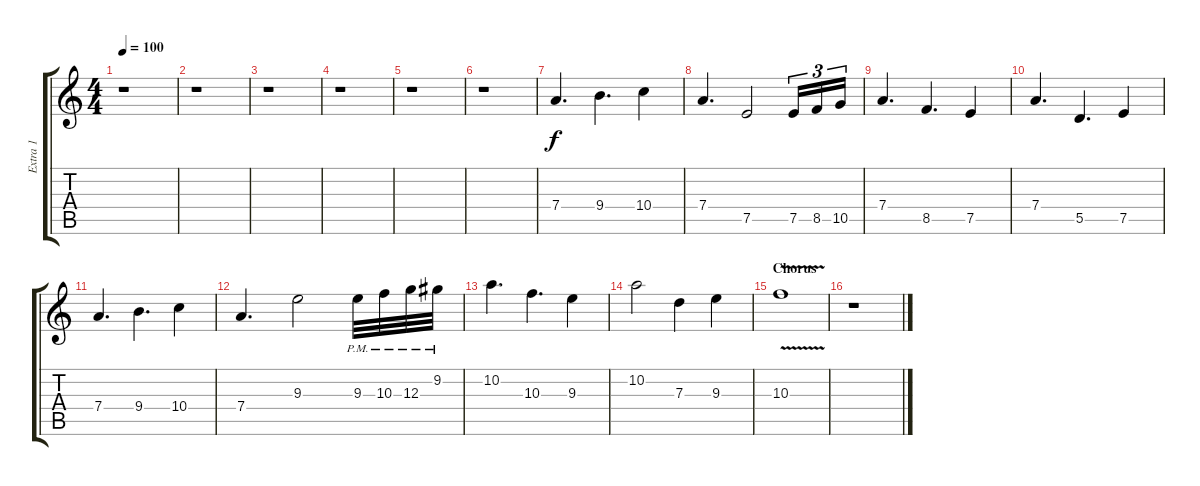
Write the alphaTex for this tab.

\track ("Extra 1" "Extra 1") {instrument distortionguitar}
\staff {score tabs}
\tuning (E4 B3 G3 D3 A2 D2) {hide}
\ts (4 4)
\tempo 100
\clef g2
\ks c
r.1{dy f} |
r.1 |
r.1 |
r.1 |
r.1 |
r.1 |
7.4.4{d} 9.4.4{d} 10.4.4 |
7.4.4{d} 7.5.2 7.5.16{tu (3 2)} 8.5.16{tu (3 2)} 10.5.16{tu (3 2)} |
7.4.4{d} 8.5.4{d} 7.5.4 |
7.4.4{d} 5.5.4{d} 7.5.4 |
7.4.4{d} 9.4.4{d} 10.4.4 |
7.4.4{d} 9.3.2 9.3{pm}.32 10.3{pm}.32 12.3{pm}.32 9.2{pm}.32 |
10.2.4{d} 10.3.4{d} 9.3.4 |
10.2.2 7.3.4 9.3.4 |
\section ("" "Chorus")
10.3{v}.1 |
r.1
